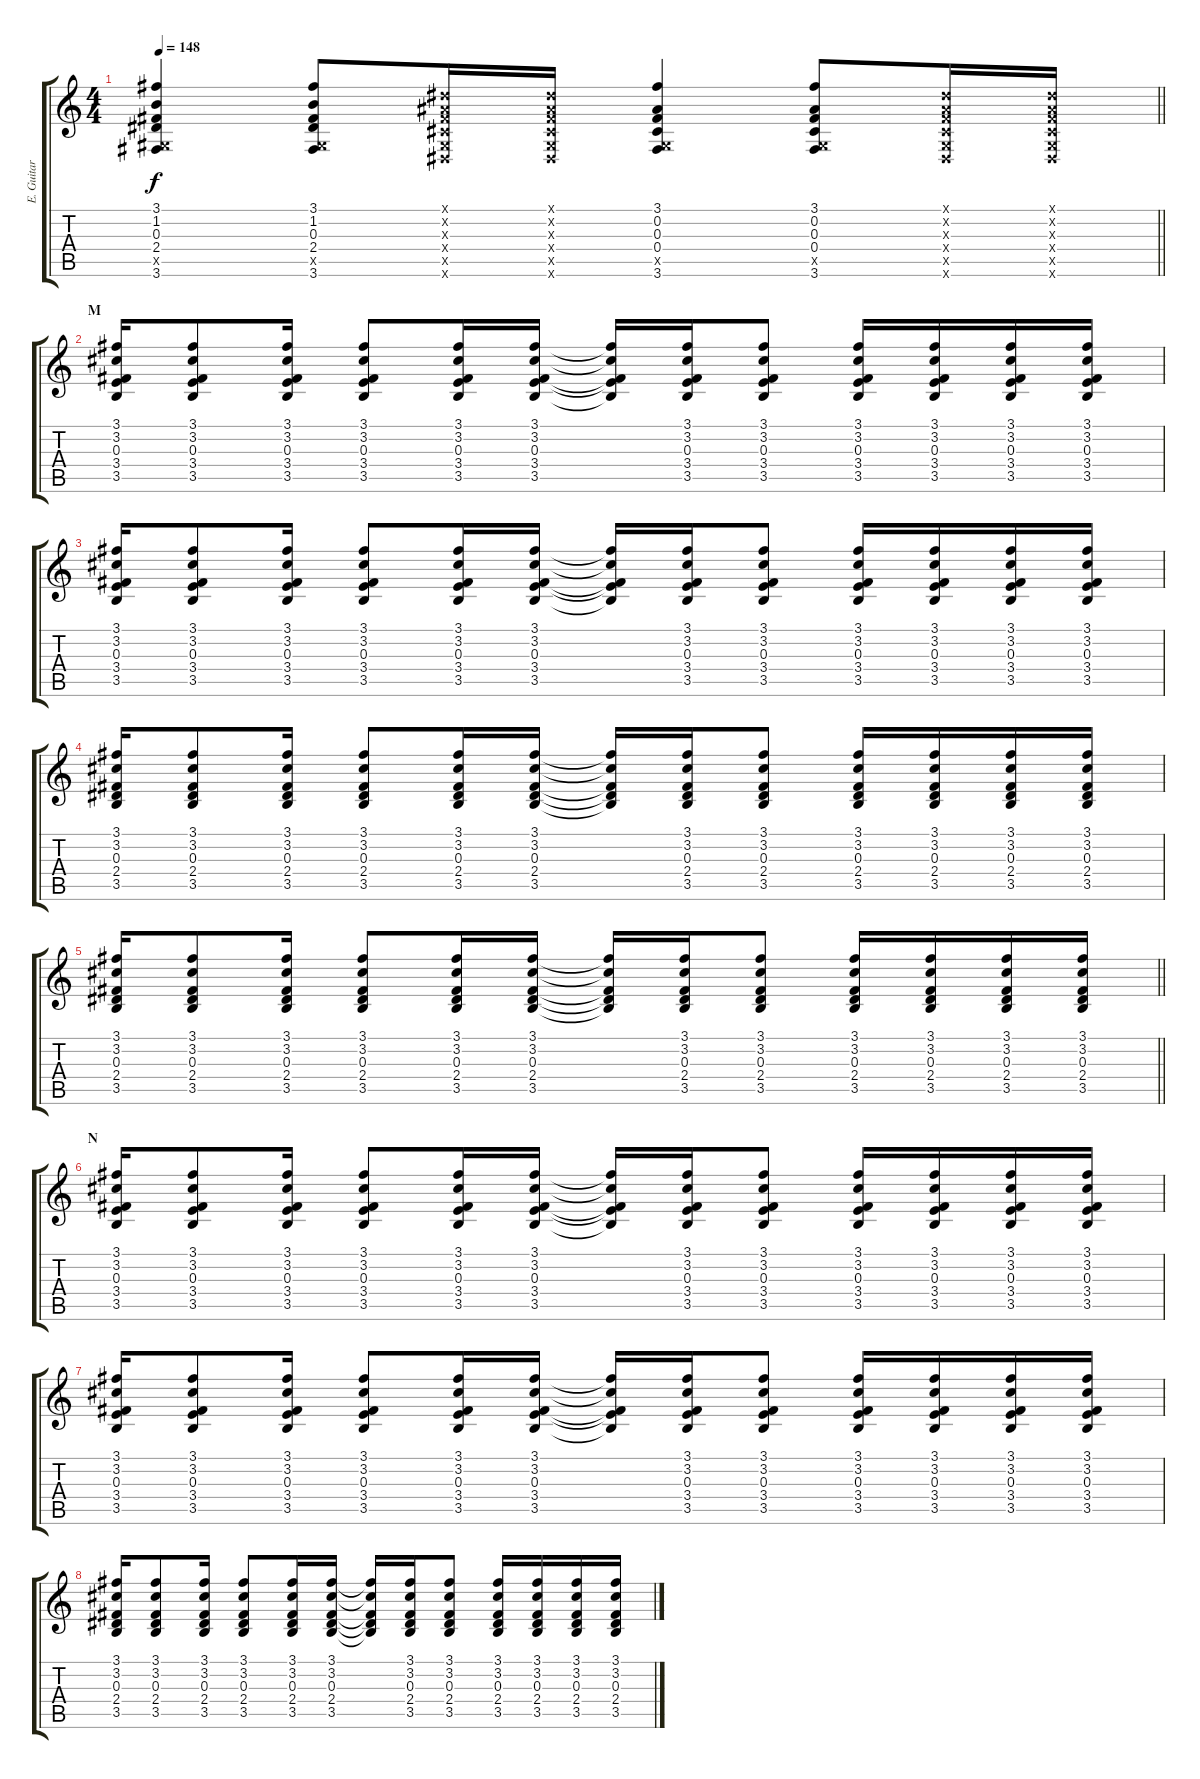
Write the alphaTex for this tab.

\track ("E. Guitar III (L. Channel)" "E. Guitar ") {instrument overdrivenguitar}
\staff {score tabs}
\tuning (Eb4 Bb3 Gb3 Db3 Ab2 Eb2) {hide}
\ts (4 4)
\tempo 148
\clef g2
\barLineRight lightlight
\ks c
(3.1 1.2 0.3 2.4 0.5{x} 3.6).4{dy f} (3.1 1.2 0.3 2.4 0.5{x} 3.6).8 (0.1{x} 0.2{x} 0.3{x} 0.4{x} 0.5{x} 0.6{x}).16 (0.1{x} 0.2{x} 0.3{x} 0.4{x} 0.5{x} 0.6{x}).16 (3.1 0.2 0.3 0.4 0.5{x} 3.6).4 (3.1 0.2 0.3 0.4 0.5{x} 3.6).8 (0.1{x} 0.2{x} 0.3{x} 0.4{x} 0.5{x} 0.6{x}).16 (0.1{x} 0.2{x} 0.3{x} 0.4{x} 0.5{x} 0.6{x}).16 |
\section ("" "M")
(3.1 3.2 0.3 3.4 3.5).16 (3.1 3.2 0.3 3.4 3.5).8 (3.1 3.2 0.3 3.4 3.5).16 (3.1 3.2 0.3 3.4 3.5).8 (3.1 3.2 0.3 3.4 3.5).16 (3.1 3.2 0.3 3.4 3.5).16 (3.1{t} 3.2{t} 0.3{t} 3.4{t} 3.5{t}).16 (3.1 3.2 0.3 3.4 3.5).16 (3.1 3.2 0.3 3.4 3.5).8 (3.1 3.2 0.3 3.4 3.5).16 (3.1 3.2 0.3 3.4 3.5).16 (3.1 3.2 0.3 3.4 3.5).16 (3.1 3.2 0.3 3.4 3.5).16 |
(3.1 3.2 0.3 3.4 3.5).16 (3.1 3.2 0.3 3.4 3.5).8 (3.1 3.2 0.3 3.4 3.5).16 (3.1 3.2 0.3 3.4 3.5).8 (3.1 3.2 0.3 3.4 3.5).16 (3.1 3.2 0.3 3.4 3.5).16 (3.1{t} 3.2{t} 0.3{t} 3.4{t} 3.5{t}).16 (3.1 3.2 0.3 3.4 3.5).16 (3.1 3.2 0.3 3.4 3.5).8 (3.1 3.2 0.3 3.4 3.5).16 (3.1 3.2 0.3 3.4 3.5).16 (3.1 3.2 0.3 3.4 3.5).16 (3.1 3.2 0.3 3.4 3.5).16 |
(3.1 3.2 0.3 2.4 3.5).16 (3.1 3.2 0.3 2.4 3.5).8 (3.1 3.2 0.3 2.4 3.5).16 (3.1 3.2 0.3 2.4 3.5).8 (3.1 3.2 0.3 2.4 3.5).16 (3.1 3.2 0.3 2.4 3.5).16 (3.1{t} 3.2{t} 0.3{t} 2.4{t} 3.5{t}).16 (3.1 3.2 0.3 2.4 3.5).16 (3.1 3.2 0.3 2.4 3.5).8 (3.1 3.2 0.3 2.4 3.5).16 (3.1 3.2 0.3 2.4 3.5).16 (3.1 3.2 0.3 2.4 3.5).16 (3.1 3.2 0.3 2.4 3.5).16 |
\barLineRight lightlight
(3.1 3.2 0.3 2.4 3.5).16 (3.1 3.2 0.3 2.4 3.5).8 (3.1 3.2 0.3 2.4 3.5).16 (3.1 3.2 0.3 2.4 3.5).8 (3.1 3.2 0.3 2.4 3.5).16 (3.1 3.2 0.3 2.4 3.5).16 (3.1{t} 3.2{t} 0.3{t} 2.4{t} 3.5{t}).16 (3.1 3.2 0.3 2.4 3.5).16 (3.1 3.2 0.3 2.4 3.5).8 (3.1 3.2 0.3 2.4 3.5).16 (3.1 3.2 0.3 2.4 3.5).16 (3.1 3.2 0.3 2.4 3.5).16 (3.1 3.2 0.3 2.4 3.5).16 |
\section ("" "N")
(3.1 3.2 0.3 3.4 3.5).16 (3.1 3.2 0.3 3.4 3.5).8 (3.1 3.2 0.3 3.4 3.5).16 (3.1 3.2 0.3 3.4 3.5).8 (3.1 3.2 0.3 3.4 3.5).16 (3.1 3.2 0.3 3.4 3.5).16 (3.1{t} 3.2{t} 0.3{t} 3.4{t} 3.5{t}).16 (3.1 3.2 0.3 3.4 3.5).16 (3.1 3.2 0.3 3.4 3.5).8 (3.1 3.2 0.3 3.4 3.5).16 (3.1 3.2 0.3 3.4 3.5).16 (3.1 3.2 0.3 3.4 3.5).16 (3.1 3.2 0.3 3.4 3.5).16 |
(3.1 3.2 0.3 3.4 3.5).16 (3.1 3.2 0.3 3.4 3.5).8 (3.1 3.2 0.3 3.4 3.5).16 (3.1 3.2 0.3 3.4 3.5).8 (3.1 3.2 0.3 3.4 3.5).16 (3.1 3.2 0.3 3.4 3.5).16 (3.1{t} 3.2{t} 0.3{t} 3.4{t} 3.5{t}).16 (3.1 3.2 0.3 3.4 3.5).16 (3.1 3.2 0.3 3.4 3.5).8 (3.1 3.2 0.3 3.4 3.5).16 (3.1 3.2 0.3 3.4 3.5).16 (3.1 3.2 0.3 3.4 3.5).16 (3.1 3.2 0.3 3.4 3.5).16 |
(3.1 3.2 0.3 2.4 3.5).16 (3.1 3.2 0.3 2.4 3.5).8 (3.1 3.2 0.3 2.4 3.5).16 (3.1 3.2 0.3 2.4 3.5).8 (3.1 3.2 0.3 2.4 3.5).16 (3.1 3.2 0.3 2.4 3.5).16 (3.1{t} 3.2{t} 0.3{t} 2.4{t} 3.5{t}).16 (3.1 3.2 0.3 2.4 3.5).16 (3.1 3.2 0.3 2.4 3.5).8 (3.1 3.2 0.3 2.4 3.5).16 (3.1 3.2 0.3 2.4 3.5).16 (3.1 3.2 0.3 2.4 3.5).16 (3.1 3.2 0.3 2.4 3.5).16
